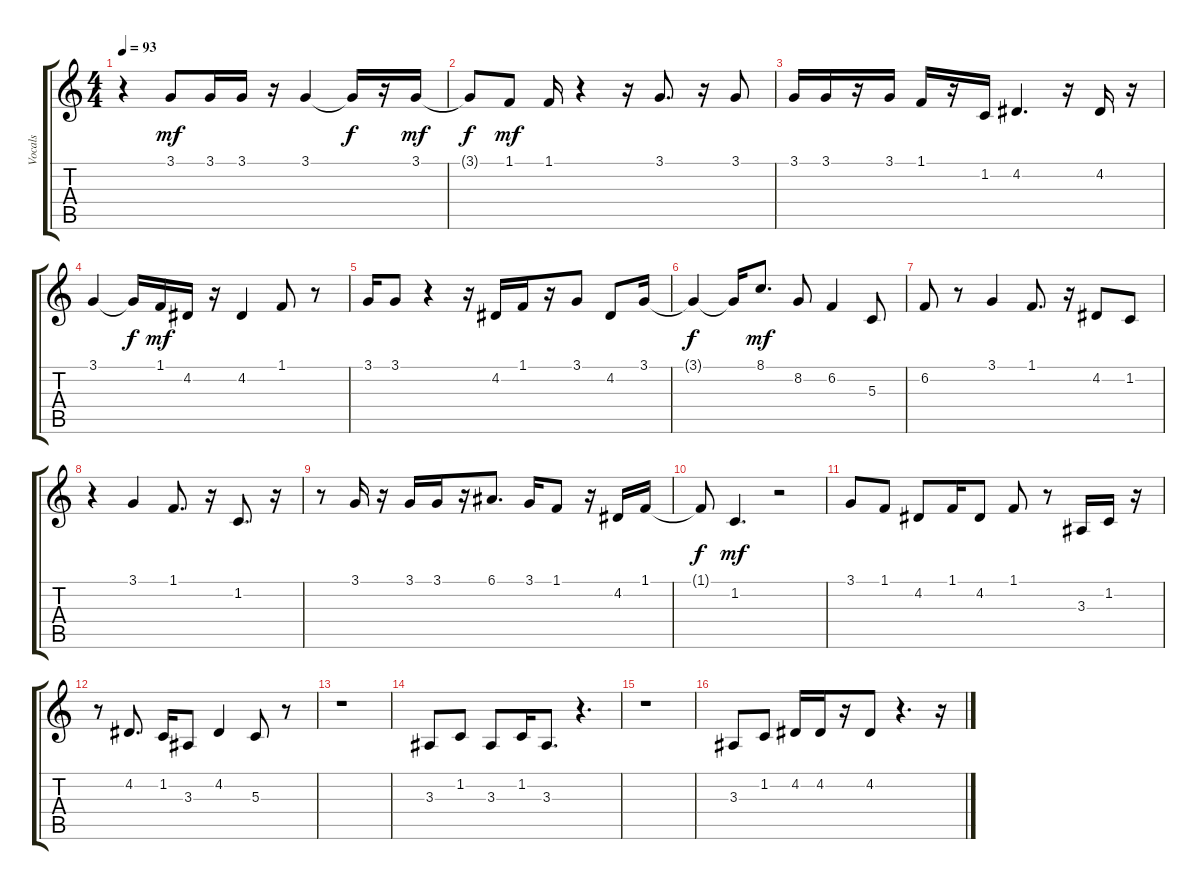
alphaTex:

\track ("Vocals" "Vocals") {instrument synthbrass1}
\staff {score tabs}
\tuning (E4 B3 G3 D3 A2 E2) {hide}
\ts (4 4)
\tempo 93
\clef g2
\ks c
r.4{dy mf} 3.1.8 3.1.16 3.1.16 r.16 3.1.4 3.1{t}.16{dy f} r.16 3.1.16{dy mf} |
3.1{t}.8{dy f} 1.1.8{dy mf} 1.1.16 r.4 r.16 3.1.8{d} r.16 3.1.8 |
3.1.16 3.1.16 r.16 3.1.16 1.1.16 r.16 1.2.16 4.2.4{d} r.16 4.2.16 r.16 |
3.1.4 3.1{t}.16{dy f} 1.1.16{dy mf} 4.2.16 r.16 4.2.4 1.1.8 r.8 |
3.1.16 3.1.8 r.4 r.16 4.2.16 1.1.16 r.16 3.1.8 4.2.8 3.1.16 |
3.1{t}.4{dy f} 3.1{t}.16 8.1.8{d dy mf} 8.2.8 6.2.4 5.3.8 |
6.2.8 r.8 3.1.4 1.1.8{d} r.16 4.2.8 1.2.8 |
r.4 3.1.4 1.1.8{d} r.16 1.2.8{d} r.16 |
r.8 3.1.16 r.16 3.1.16 3.1.16 r.16 6.1.8{d} 3.1.16 1.1.8 r.16 4.2.16 1.1.16 |
1.1{t}.8{dy f} 1.2.4{d dy mf} r.2 |
3.1.8 1.1.8 4.2.8 1.1.16 4.2.8 1.1.8 r.8 3.3.16 1.2.16 r.16 |
r.8 4.2.8{d} 1.2.16 3.3.8 4.2.4 5.3.8 r.8 |
r.1 |
3.3.8 1.2.8 3.3.8 1.2.16 3.3.8{d} r.4{d} |
r.1 |
3.3.8 1.2.8 4.2.16 4.2.16 r.16 4.2.8 r.4{d} r.16
